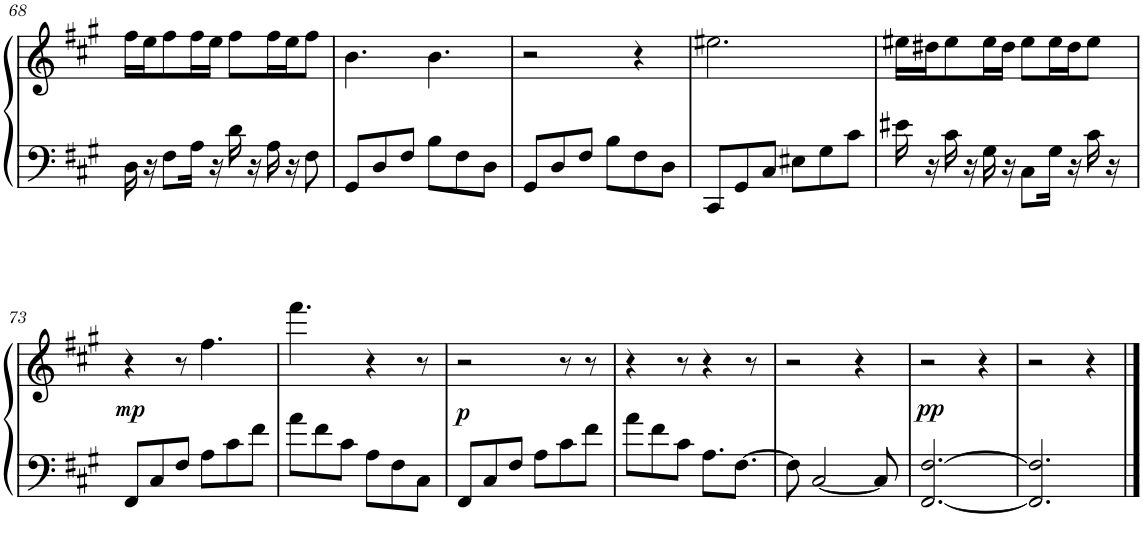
**kern	**kern	**dynam
*part1	*part1	*part1
*staff2	*staff1	*staff1/2
*I"Piano	*	*
*I'Pno	*	*
!!LO:PB:g=z
*clefF4	*clefG2	*
*k[f#c#g#]	*k[f#c#g#]	*
*A:	*A:	*
*M6/8	*M6/8	*
=68	=68	=68
16D\	16ff#\LL	.
16r	16ee\J	.
8F#\L	8ff#\	.
16A\Jk	16ff#\L	.
16r	16ee\JJ	.
16d\	8ff#\L	.
16r	.	.
16A\	16ff#\L	.
16r	16ee\J	.
8F#\	8ff#\J	.
=69	=69	=69
8GG#/L	4.b\	.
8D/	.	.
8F#/J	.	.
8B\L	4.b\	.
8F#\	.	.
8D\J	.	.
=70	=70	=70
8GG#/L	2r	.
8D/	.	.
8F#/J	.	.
8B\L	.	.
8F#\	4r	.
8D\J	.	.
=71	=71	=71
8CC#/L	2.ee#X\	.
8GG#/	.	.
8C#/J	.	.
8E#X\L	.	.
8G#\	.	.
8c#\J	.	.
=72	=72	=72
16e#X\	16ee#X\LL	.
16r	16dd#X\J	.
16c#\	8ee#\	.
16r	.	.
16G#\	16ee#\L	.
16r	16dd#\JJ	.
8C#\L	8ee#\L	.
16G#\Jk	16ee#\L	.
16r	16dd#\J	.
16c#\	8ee#\J	.
16r	.	.
!!LO:LB:g=z
=73	=73	=73
!	!	!LO:DY:b
8FF#/L	4r	mp
8C#/	.	.
8F#/J	8r	.
8A\L	4.ff#\	.
8c#\	.	.
8f#\J	.	.
=74	=74	=74
8a\L	4.fff#\	.
8f#\	.	.
8c#\J	.	.
8A\L	4r	.
8F#\	.	.
8C#\J	8r	.
=75	=75	=75
!	!	!LO:DY:b
8FF#/L	2r	p
8C#/	.	.
8F#/J	.	.
8A\L	.	.
8c#\	8r	.
8f#\J	8r	.
=76	=76	=76
8a\L	4r	.
8f#\	.	.
8c#\J	8r	.
8.A\L	4r	.
[8.F#\J	.	.
.	8r	.
=77	=77	=77
8F#\]	2r	.
[2C#/	.	.
.	4r	.
8C#/]	.	.
=78	=78	=78
!	!	!LO:DY:b
[2.FF#/ [2.F#/	2r	pp
.	4r	.
=79	=79	=79
2.FF#/] 2.F#/]	2r	.
.	4r	.
==	==	==
*-	*-	*-
